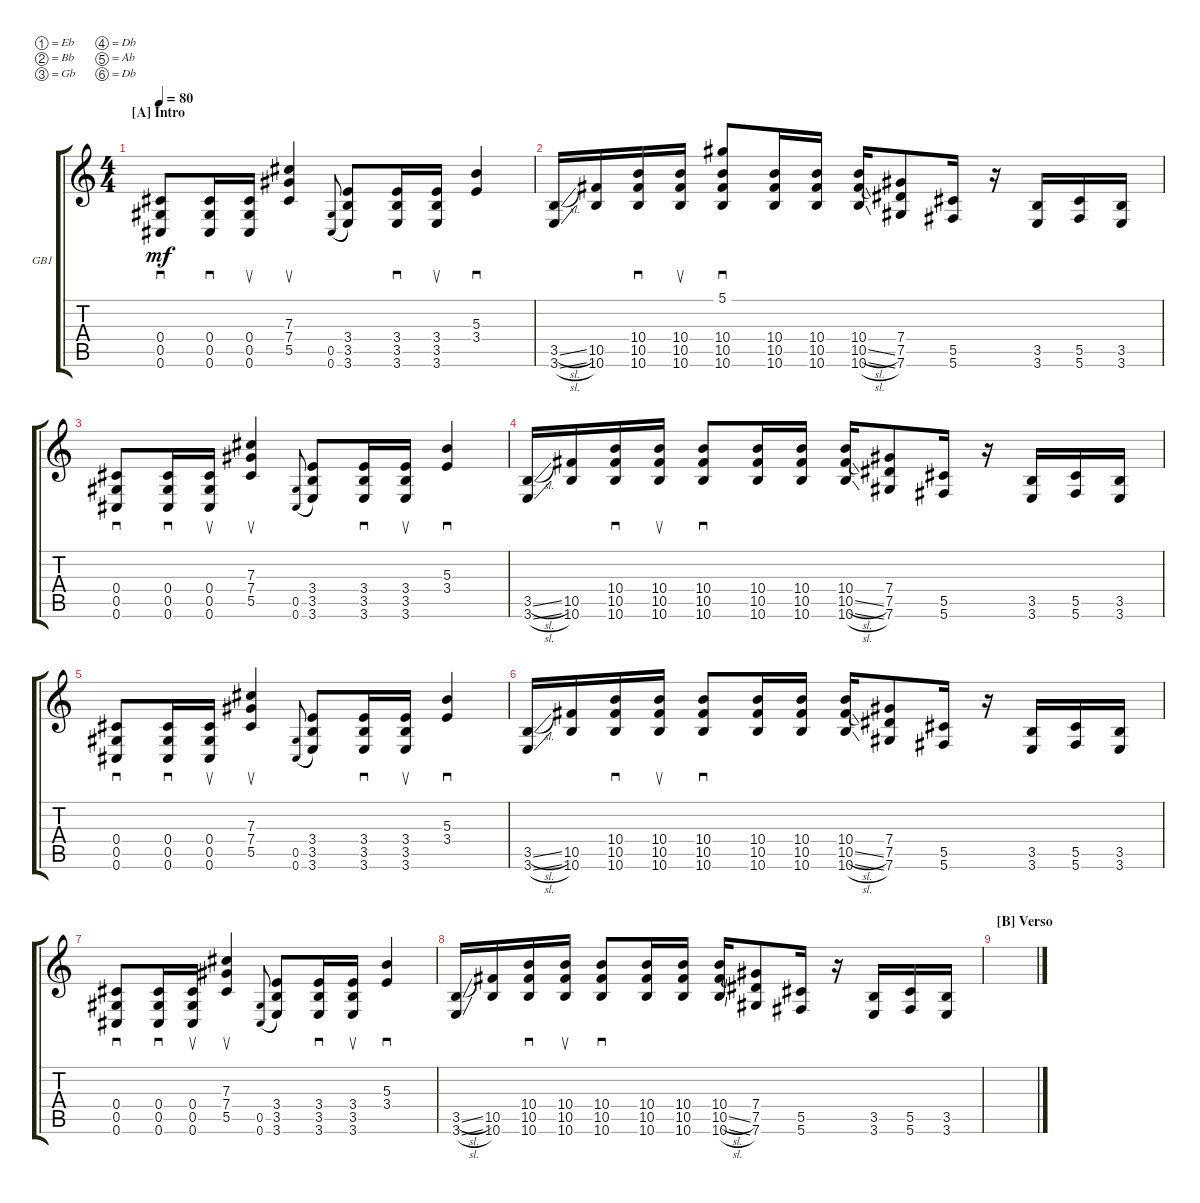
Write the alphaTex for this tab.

\defaultSystemsLayout 4
\bracketExtendMode groupsimilarinstruments
\firstSystemTrackNameOrientation horizontal
\otherSystemsTrackNameOrientation horizontal
\track ("Guitarra 1 - Base" "GB1") {multiBarRest instrument acousticguitarsteel}
\staff {score tabs}
\tuning (Eb4 Bb3 Gb3 Db3 Ab2 Db2)
\ts (4 4)
\section ("A" "Intro")
\tempo 80
\clef g2
\ks c
(0.5 0.4 0.6).8{sd dy mf instrument acousticguitarsteel} (0.5 0.4 0.6).16{sd} (0.5 0.4 0.6).16{su} (7.4 5.5 7.3).4{su} (0.6 0.5).8{gr onbeat legatoorigin} (3.5 3.6 3.4).8 (3.6 3.5 3.4).16{sd} (3.5 3.6 3.4).16{su} (5.3 3.4).4{sd} |
(3.6{sl} 3.5{sl}).16 (10.6 10.5).16 (10.5 10.6 10.4).16{sd} (10.5 10.6 10.4).16{su} (10.5 10.6 10.4 5.1).8{sd} (10.6 10.5 10.4).16 (10.5 10.6 10.4).16 (10.6{sl} 10.5{sl} 10.4).16 (7.5 7.6 7.4).8 (5.6 5.5).16 r.16 (3.5 3.6).16 (5.6 5.5).16 (3.5 3.6).16 |
(0.5 0.4 0.6).8{sd} (0.5 0.4 0.6).16{sd} (0.5 0.4 0.6).16{su} (7.4 5.5 7.3).4{su} (0.6 0.5).8{gr onbeat legatoorigin} (3.5 3.6 3.4).8 (3.6 3.5 3.4).16{sd} (3.5 3.6 3.4).16{su} (5.3 3.4).4{sd} |
(3.6{sl} 3.5{sl}).16 (10.6 10.5).16 (10.5 10.6 10.4).16{sd} (10.5 10.6 10.4).16{su} (10.5 10.6 10.4).8{sd} (10.6 10.5 10.4).16 (10.5 10.6 10.4).16 (10.6{sl} 10.5{sl} 10.4).16 (7.5 7.6 7.4).8 (5.6 5.5).16 r.16 (3.5 3.6).16 (5.6 5.5).16 (3.5 3.6).16 |
(0.5 0.4 0.6).8{sd} (0.5 0.4 0.6).16{sd} (0.5 0.4 0.6).16{su} (7.4 5.5 7.3).4{su} (0.6 0.5).8{gr onbeat legatoorigin} (3.5 3.6 3.4).8 (3.6 3.5 3.4).16{sd} (3.5 3.6 3.4).16{su} (5.3 3.4).4{sd} |
(3.6{sl} 3.5{sl}).16 (10.6 10.5).16 (10.5 10.6 10.4).16{sd} (10.5 10.6 10.4).16{su} (10.5 10.6 10.4).8{sd} (10.6 10.5 10.4).16 (10.5 10.6 10.4).16 (10.6{sl} 10.5{sl} 10.4).16 (7.5 7.6 7.4).8 (5.6 5.5).16 r.16 (3.5 3.6).16 (5.6 5.5).16 (3.5 3.6).16 |
(0.5 0.4 0.6).8{sd} (0.5 0.4 0.6).16{sd} (0.5 0.4 0.6).16{su} (7.4 5.5 7.3).4{su} (0.6 0.5).8{gr onbeat legatoorigin} (3.5 3.6 3.4).8 (3.6 3.5 3.4).16{sd} (3.5 3.6 3.4).16{su} (5.3 3.4).4{sd} |
(3.6{sl} 3.5{sl}).16 (10.6 10.5).16 (10.5 10.6 10.4).16{sd} (10.5 10.6 10.4).16{su} (10.5 10.6 10.4).8{sd} (10.6 10.5 10.4).16 (10.5 10.6 10.4).16 (10.6{sl} 10.5{sl} 10.4).16 (7.5 7.6 7.4).8 (5.6 5.5).16 r.16 (3.5 3.6).16 (5.6 5.5).16 (3.5 3.6).16 |
\section ("B" "Verso")
